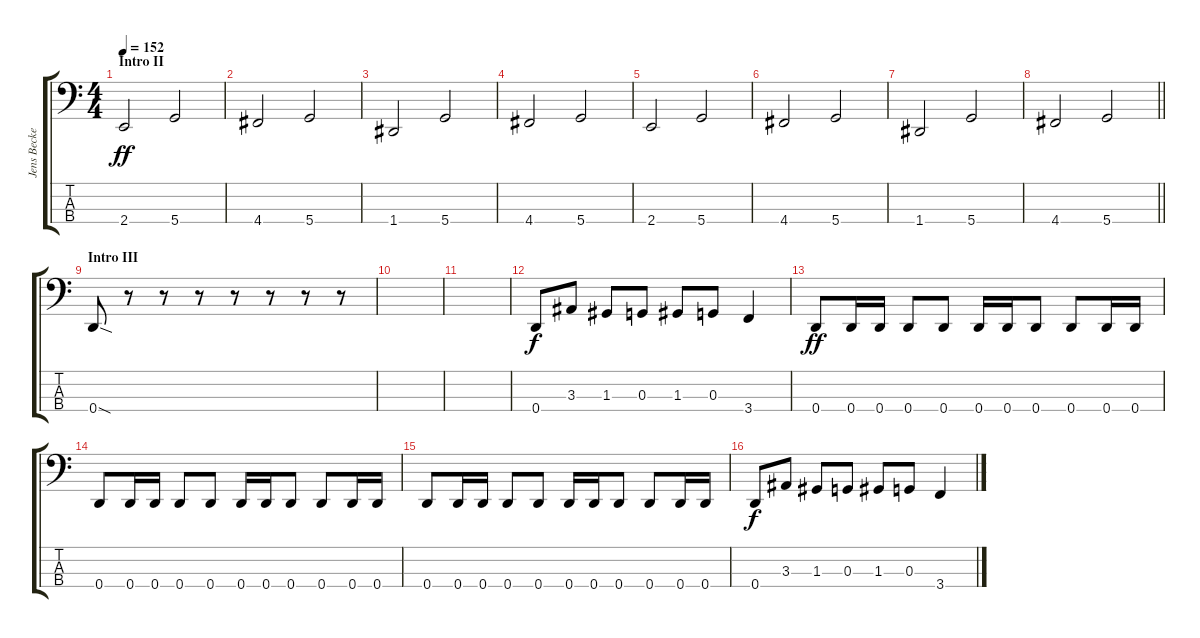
\track ("Jens Becker" "Jens Becke") {instrument electricbasspick}
\staff {score tabs}
\tuning (F2 C2 G1 D1) {hide}
\ts (4 4)
\section ("" "Intro II")
\tempo 152
\clef f4
\ks c
2.4.2{dy ff} 5.4.2 |
4.4.2 5.4.2 |
1.4.2 5.4.2 |
4.4.2 5.4.2 |
2.4.2 5.4.2 |
4.4.2 5.4.2 |
1.4.2 5.4.2 |
\barLineRight lightlight
4.4.2 5.4.2 |
\section ("" "Intro III")
0.4{sod}.8 r.8 r.8 r.8 r.8 r.8 r.8 r.8 |
|
|
0.4.8{dy f} 3.3.8 1.3.8 0.3.8 1.3.8 0.3.8 3.4.4 |
0.4.8{dy ff} 0.4.16 0.4.16 0.4.8 0.4.8 0.4.16 0.4.16 0.4.8 0.4.8 0.4.16 0.4.16 |
0.4.8 0.4.16 0.4.16 0.4.8 0.4.8 0.4.16 0.4.16 0.4.8 0.4.8 0.4.16 0.4.16 |
0.4.8 0.4.16 0.4.16 0.4.8 0.4.8 0.4.16 0.4.16 0.4.8 0.4.8 0.4.16 0.4.16 |
0.4.8{dy f} 3.3.8 1.3.8 0.3.8 1.3.8 0.3.8 3.4.4
